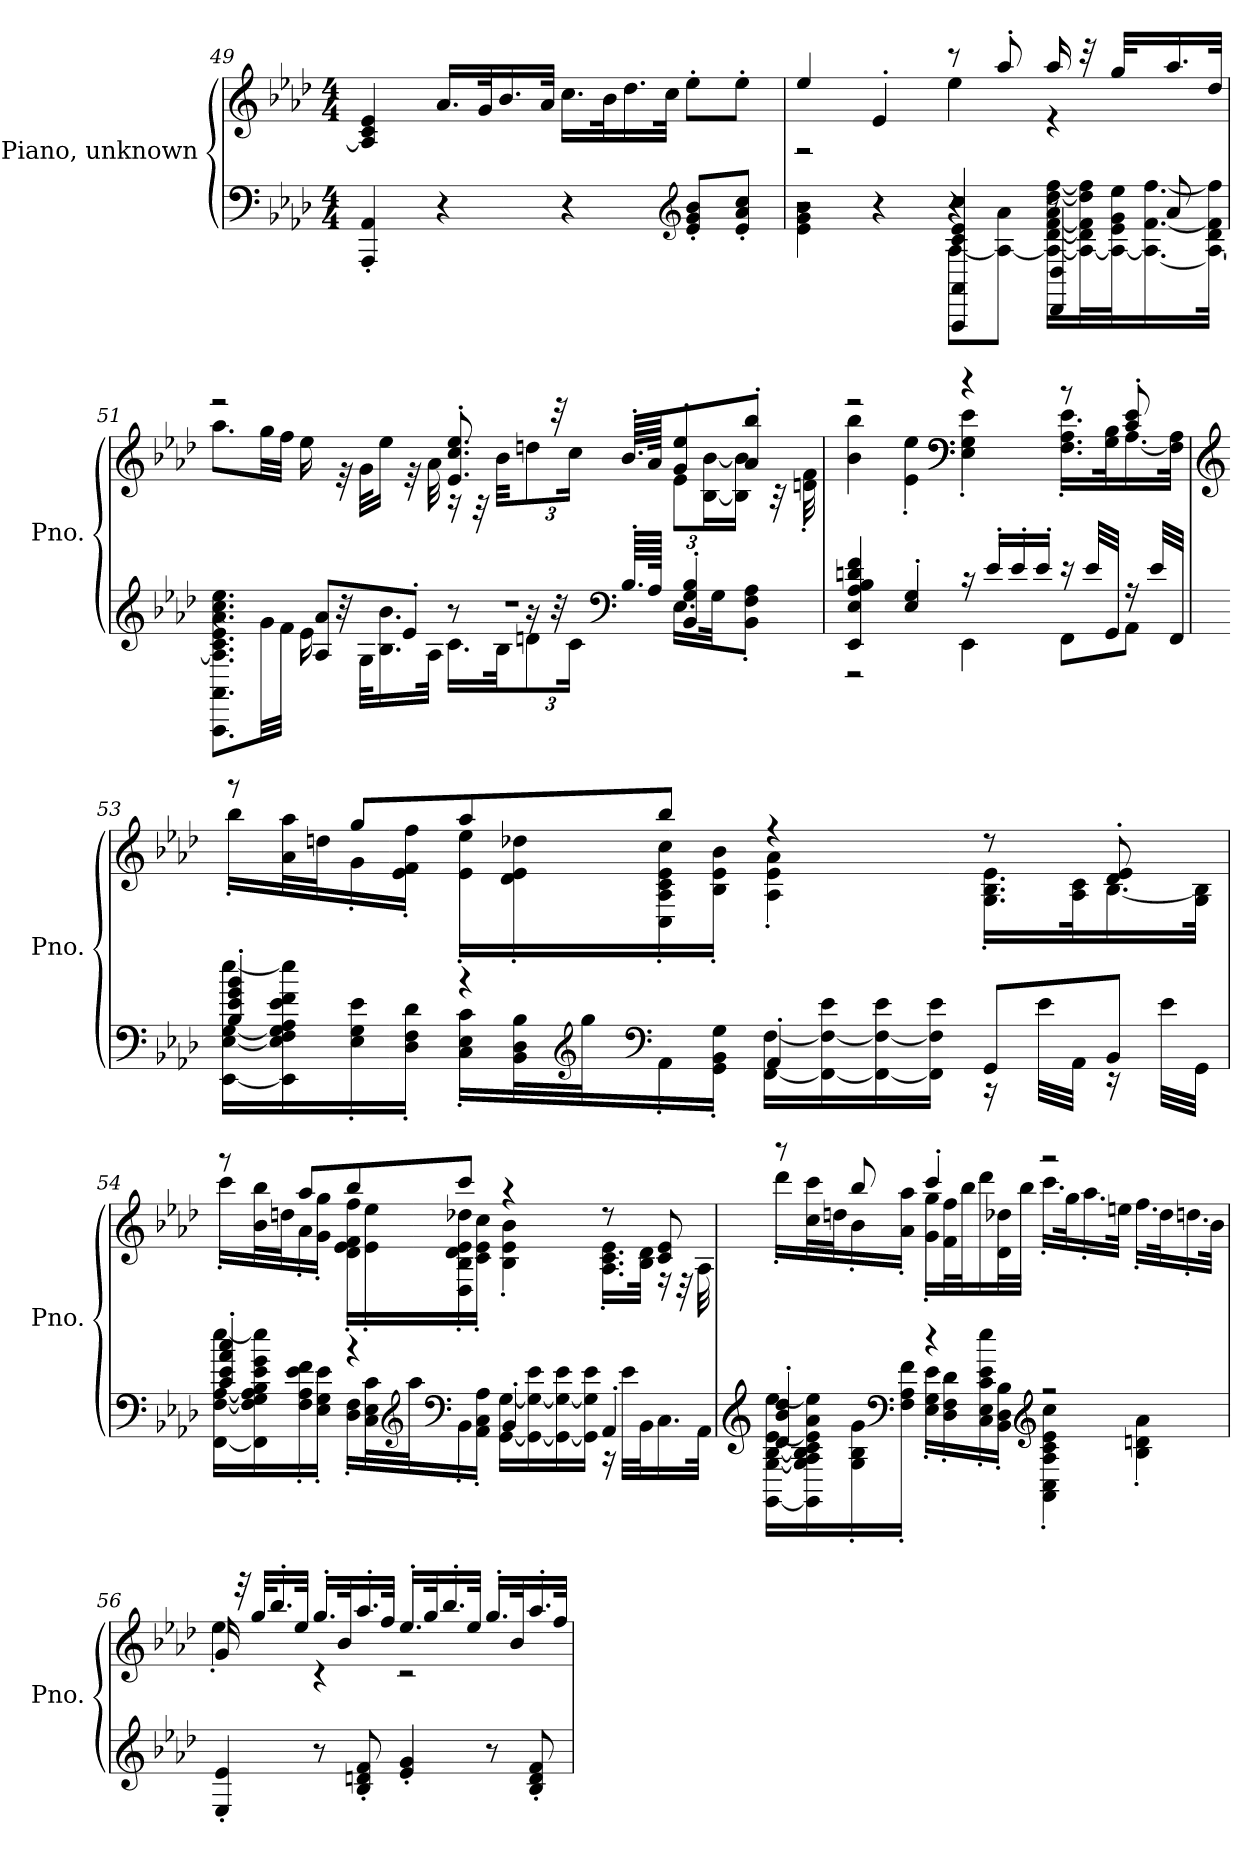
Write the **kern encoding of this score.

**kern	**kern
*part1	*part1
*staff2	*staff1
*I"Piano, unknown	*
*I'Pno.	*
!!LO:LB:g=z
*clefF4	*clefG2
*k[b-e-a-d-]	*k[b-e-a-d-]
*M4/4	*M4/4
=49	=49
4AAA-/' 4AA-/'	4A-/] 4c/ 4e-/
4r	16.a-/LL
.	32g/K
.	16.b-/
.	32a-/JJk
4r	16.cc\LL
.	32b-\K
.	16.dd-\
.	32cc\JJk
*clefG2	*
8e-/' 8g/' 8b-/'L	8ee-'\L
8e-/' 8a-/' 8cc/'J	8ee-'\J
=50	=50
*^	*^
*	*^	*	*
2r	4e-\ 4g\ 4b-\	2r	4ee-/	2r
.	4r	.	4e-'/	.
4r	[8A-\L	4AAA-/ 4AA-/ 4c/ 4e-/ 4cc/	8r	4ee-\
.	8A-\_ 8a-\J	.	8aa-'/	.
8r	16A-\_ [16d-\ [16f\ 16a-\ [16dd-\ [16ff\LL	4DD-/ 4D-/	16aa-/	4r
.	32A-\_ 32d-\] 32f\] 32dd-\] 32ff\]L	.	32r	.
.	32A-\_ 32e-\ 32g\ 32ee-\J	.	32gg/KLL	.
8a-/	16.A-\_ [16.f\ [16.ff\	.	16.aa-/	.
.	32A-\_ 32d-\ 32f\] 32ff\]JJk	.	32dd-/JJk	.
!!LO:LB:g=z	!!
=51	=51	=51	=51	=51
1r	8.AAA-\ 8.AA-\ 8.A-\] 8.c\ 8.e-\ 8.a-\ 8.cc\ 8.ee-\L	4r	2r	8.aa-\L
.	32g\LL	.	.	32gg\LL
.	32f\JJJ	.	.	32ff\JJJ
.	16e-\	8A-/ 8a-/L	.	16ee-\
.	32r	.	.	32r
.	32G\KLL	.	.	32g\KLL
.	16.B-\ 16.b-\	8e-'/J	.	16ee-\JJ
.	.	.	.	32r
.	32A-\JJk	.	.	32a-\
.	16.c\LL	8r	8.e-/' 8.cc/' 8.ee-/'	16r
.	.	.	.	32r
.	32B-\JK	.	.	32b-\KKL
*	*Xbrackettup	*	*	*Xbrackettup
.	12dn\	16r	.	12ddn\
.	.	32r	32r	.
.	24c\Jk	.	.	24cc\Jk
*clefF4	*	*	*	*
.	.	64.B-'/LLLL	64.b-'/LLLL	.
.	.	128A-/JJJJk	128a-/JJJK	.
.	16.E-\LL	4BB-/' 4G/' 4B-/'	8g/' 8ee-/'	12e-\L
.	.	.	.	[24B-\ [24b-\L
.	32G\JK	.	.	.
.	8BB-\' 8F\' 8A-\'J	.	8a-/' 8bb-/'J	16B-\] 16b-\]JJ
.	.	.	.	32r
.	.	.	.	32dn\' 32f\'
*	*v	*v	*	*
!!LO:LB:g=z	!!
=52	=52	=52	=52
4EE-/ 4E-/ 4A-/ 4B-/ 4dn/ 4f/	2r	2r	4b-\ 4bb-\
4E-/' 4G/'	.	.	4e-\' 4ee-\'
*	*	*clefF4	*
16r	4EE-\	4r	4E-\' 4G\' 4e-\'
16e-'/LL	.	.	.
16e-'/	.	.	.
16e-'/JJ	.	.	.
16r	8FF\L	8r	16.F\' 16.A-\' 16.e-\'LL
32e-/LLL	.	.	.
32GG/JJJ	.	.	32G\ 32B-\K
16r	8AA-\J	8c/' 8e-/'	[16.A-\
32e-/LLL	.	.	.
32FF/JJJ	.	.	32F\ 32A-\]JJk
!!LO:LB:g=z	!!
=53	=53	=53	=53
*	*	*clefG2	*
4B-/' 4e-/' 4g/' 4b-/'	[16EE-\ [16E-\ [16G\ [16ee-\LL	8r	16bb-'\LL
.	16EE-\] 16E-\] 16F\ 16G\] 16A-\ 16e-\ 16f\ 16ee-\]	.	32a-\ 32aa-\L
.	.	.	32ddn\J
.	16E-\' 16G\' 16e-\'	8gg/L	16g'\
.	16D-\' 16F\' 16d-\'JJ	.	16e-\' 16f\' 16ff\'JJ
4r	16C\' 16E-\' 16c\'LL	8aa-/	16e-\' 16ee-\'LL
.	32BB-\ 32D-\ 32B-\L	.	16d-\' 16e-\' 16dd-X\'
*clefG2	*	*	*
.	32gg\J	.	.
*clefF4	*	*	*
.	16AA-'\	8bb-/J	16C\' 16A-\' 16c\' 16e-\' 16cc\'
.	16GG\' 16BB-\' 16G\'JJ	.	16B-\' 16e-\' 16b-\'JJ
4AA-'/	[16FF\ [16F\LL	4r	4A-\' 4e-\' 4a-\'
.	16FF\_ 16F\_ 16e-\	.	.
.	16FF\_ 16F\_ 16e-\	.	.
.	16FF\] 16F\] 16e-\JJ	.	.
8GG/L	16r	8r	16.G\' 16.B-\' 16.e-\'LL
.	32e-\LLL	.	.
.	32AA-\JJJ	.	32A-\ 32c\K
8BB-/J	16r	8d-/' 8e-/'	[16.B-\
.	32e-\LLL	.	.
.	32GG\JJJ	.	32G\ 32B-\]JJk
!!LO:PB:g=z	!!
=54	=54	=54	=54
4c/' 4e-/' 4a-/' 4cc/'	[16FF\ [16F\ [16A-\ [16ee-\LL	8r	16ccc'\LL
.	16FF\] 16F\] 16G\ 16A-\] 16B-\ 16e-\ 16g\ 16ee-\]	.	32b-\ 32bb-\L
.	.	.	32ddn\J
.	16F\' 16A-\' 16e-\' 16f\'	8aa-/L	16a-'\
.	16E-\' 16G\' 16e-\'JJ	.	16g\' 16gg\'JJ
4r	16D-\' 16F\'LL	8bb-/	16d-\' 16e-\' 16f\' 16ff\'LL
.	32C\ 32E-\ 32c\L	.	16e-\' 16ee-\'
*clefG2	*	*	*
.	32aa-\J	.	.
*clefF4	*	*	*
.	16BB-'\	8ccc/J	16D-\' 16B-\' 16d-\' 16e-\' 16dd-X\'
.	16AA-\' 16C\' 16A-\'JJ	.	16c\' 16e-\' 16cc\'JJ
4BB-'/	[16GG\ [16G\LL	4r	4B-\' 4e-\' 4b-\'
.	16GG\_ 16G\_ 16e-\	.	.
.	16GG\_ 16G\_ 16e-\	.	.
.	16GG\] 16G\] 16e-\JJ	.	.
4AA-'/	16r	8r	16.A-\' 16.c\' 16.e-\'LL
.	32e-\LLL	.	.
.	32BB-\J	.	32B-\ 32d-\JJk
.	16.C\	8c/ 8e-/	16r
.	.	.	32r
.	32AA-\JJk	.	32A-\
!!LO:LB:g=z	!!
=55	=55	=55	=55
*clefG2	*	*	*
4d-/' 4b-/' 4dd-/'	[16GG\ [16G\ [16B-\ [16e-\ [16ee-\LL	8r	16ddd-'\LL
.	16GG\] 16G\] 16A-\ 16B-\] 16c\ 16e-\] 16a-\ 16ee-\]	.	32cc\ 32ccc\L
.	.	.	32ddn\J
.	16G\' 16B-\' 16g\'	8bb-/	16b-'\
*clefF4	*	*	*
.	16F\' 16A-\' 16f\'JJ	.	16a-\' 16aa-\'JJ
4r	16E-\' 16G\' 16e-\'LL	4ccc'/	16g\' 16gg\'LL
.	16D-\' 16F\' 16d-\'	.	32f\ 32ff\L
.	.	.	32bb-\J
.	16C\' 16E-\' 16c\' 16e-\' 16ee-\'	.	16ddd-\
.	16BB-\' 16D-\' 16B-\'JJ	.	32d-\ 32dd-X\L
.	.	.	32bb-\JJJ
*clefG2	*	*	*
2r	4AA-\' 4C\' 4A-\' 4c\' 4e-\' 4cc\'	2r	16.ccc'\LL
.	.	.	32gg\K
.	.	.	16.aa-'\
.	.	.	32een\JJk
.	4B-\' 4dn\' 4a-\'	.	16.ff'\LL
.	.	.	32dd-\K
.	.	.	16.ddn'\
.	.	.	32b-\JJk
*v	*v	*	*
!!LO:LB:g=z	!!
=56	=56	=56
4E-/' 4e-/'	16g/	4ee-'\
.	32r	.
.	32gg/KLL	.
.	16.bb-'/	.
.	32ee-/JJk	.
8r	16.gg'/LL	4r
.	32b-/K	.
8B-/' 8dn/' 8f/'	16.aa-'/	.
.	32ff/JJk	.
4e-/' 4g/'	16.ee-'/LL	2r
.	32gg/K	.
.	16.bb-'/	.
.	32ee-/JJk	.
8r	16.gg'/LL	.
.	32b-/K	.
8B-/' 8d/' 8f/'	16.aa-'/	.
.	32ff/JJk	.
*	*v	*v
=	=
*-	*-
